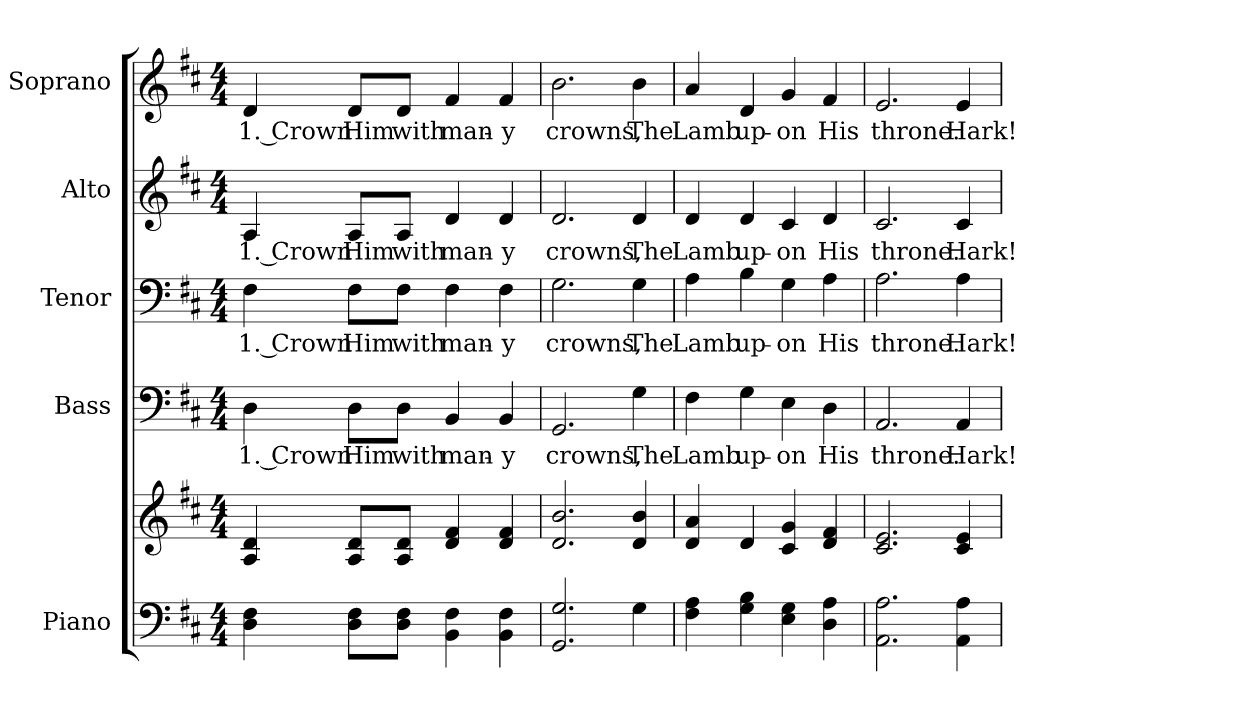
**kern	**kern	**kern	**text	**kern	**text	**kern	**text	**kern	**text
*part5	*part5	*part4	*part4	*part3	*part3	*part2	*part2	*part1	*part1
*staff6	*staff5	*staff4	*staff4	*staff3	*staff3	*staff2	*staff2	*staff1	*staff1
*I"Piano	*	*I"Bass	*	*I"Tenor	*	*I"Alto	*	*I"Soprano	*
*I'Pno.	*	*I'B.	*	*I'T.	*	*I'A.	*	*I'S.	*
!!LO:PB:g=z
*clefF4	*clefG2	*clefF4	*	*clefF4	*	*clefG2	*	*clefG2	*
*k[f#c#]	*k[f#c#]	*k[f#c#]	*	*k[f#c#]	*	*k[f#c#]	*	*k[f#c#]	*
*D:	*D:	*D:	*	*D:	*	*D:	*	*D:	*
*M4/4	*M4/4	*M4/4	*	*M4/4	*	*M4/4	*	*M4/4	*
*MM130	*MM130	*MM130	*	*MM130	*	*MM130	*	*MM130	*
=1	=1	=1	=1	=1	=1	=1	=1	=1	=1
!	!	!	!LO:LY:b:color=#000000	!	!	!	!	!	!
!	!	!	!	!	!LO:LY:b:color=#000000	!	!	!	!
!	!	!	!	!	!	!	!LO:LY:b:color=#000000	!	!
!	!	!	!	!	!	!	!	!	!LO:LY:b:color=#000000
4Di\ 4F#i	4Ai/ 4di	4Di\	1. Crown	4F#i\	1. Crown	4Ai/	1. Crown	4di/	1. Crown
!	!	!	!LO:LY:b:color=#000000	!	!	!	!	!	!
!	!	!	!	!	!LO:LY:b:color=#000000	!	!	!	!
!	!	!	!	!	!	!	!LO:LY:b:color=#000000	!	!
!	!	!	!	!	!	!	!	!	!LO:LY:b:color=#000000
8Di\ 8F#i\L	8Ai/ 8di/L	8Di\L	Him	8F#i\L	Him	8Ai/L	Him	8di/L	Him
!	!	!	!LO:LY:b:color=#000000	!	!	!	!	!	!
!	!	!	!	!	!LO:LY:b:color=#000000	!	!	!	!
!	!	!	!	!	!	!	!LO:LY:b:color=#000000	!	!
!	!	!	!	!	!	!	!	!	!LO:LY:b:color=#000000
8Di\ 8F#i\J	8Ai/ 8di/J	8Di\J	with	8F#i\J	with	8Ai/J	with	8di/J	with
!	!	!	!LO:LY:b:color=#000000	!	!	!	!	!	!
!	!	!	!	!	!LO:LY:b:color=#000000	!	!	!	!
!	!	!	!	!	!	!	!LO:LY:b:color=#000000	!	!
!	!	!	!	!	!	!	!	!	!LO:LY:b:color=#000000
4BBi\ 4F#i	4di/ 4f#i	4BBi/	man-	4F#i\	man-	4di/	man-	4f#i/	man-
!	!	!	!LO:LY:b:color=#000000	!	!	!	!	!	!
!	!	!	!	!	!LO:LY:b:color=#000000	!	!	!	!
!	!	!	!	!	!	!	!LO:LY:b:color=#000000	!	!
!	!	!	!	!	!	!	!	!	!LO:LY:b:color=#000000
4BBi\ 4F#i	4di/ 4f#i	4BBi/	-y	4F#i\	-y	4di/	-y	4f#i/	-y
=2	=2	=2	=2	=2	=2	=2	=2	=2	=2
!	!	!	!LO:LY:b:color=#000000	!	!	!	!	!	!
!	!	!	!	!	!LO:LY:b:color=#000000	!	!	!	!
!	!	!	!	!	!	!	!LO:LY:b:color=#000000	!	!
!	!	!	!	!	!	!	!	!	!LO:LY:b:color=#000000
2.GGi/ 2.Gi	2.di/ 2.bi	2.GGi/	crowns,	2.Gi\	crowns,	2.di/	crowns,	2.bi\	crowns,
!	!	!	!LO:LY:b:color=#000000	!	!	!	!	!	!
!	!	!	!	!	!LO:LY:b:color=#000000	!	!	!	!
!	!	!	!	!	!	!	!LO:LY:b:color=#000000	!	!
!	!	!	!	!	!	!	!	!	!LO:LY:b:color=#000000
4Gi\	4di/ 4bi	4Gi\	The	4Gi\	The	4di/	The	4bi\	The
!!LO:PB:g=z
=3	=3	=3	=3	=3	=3	=3	=3	=3	=3
!	!	!	!LO:LY:b:color=#000000	!	!	!	!	!	!
!	!	!	!	!	!LO:LY:b:color=#000000	!	!	!	!
!	!	!	!	!	!	!	!LO:LY:b:color=#000000	!	!
!	!	!	!	!	!	!	!	!	!LO:LY:b:color=#000000
4F#i\ 4Ai	4di/ 4ai	4F#i\	Lamb	4Ai\	Lamb	4di/	Lamb	4ai/	Lamb
!	!	!	!LO:LY:b:color=#000000	!	!	!	!	!	!
!	!	!	!	!	!LO:LY:b:color=#000000	!	!	!	!
!	!	!	!	!	!	!	!LO:LY:b:color=#000000	!	!
!	!	!	!	!	!	!	!	!	!LO:LY:b:color=#000000
4Gi\ 4Bi	4di/	4Gi\	up-	4Bi\	up-	4di/	up-	4di/	up-
!	!	!	!LO:LY:b:color=#000000	!	!	!	!	!	!
!	!	!	!	!	!LO:LY:b:color=#000000	!	!	!	!
!	!	!	!	!	!	!	!LO:LY:b:color=#000000	!	!
!	!	!	!	!	!	!	!	!	!LO:LY:b:color=#000000
4Ei\ 4Gi	4c#i/ 4gi	4Ei\	-on	4Gi\	-on	4c#i/	-on	4gi/	-on
!	!	!	!LO:LY:b:color=#000000	!	!	!	!	!	!
!	!	!	!	!	!LO:LY:b:color=#000000	!	!	!	!
!	!	!	!	!	!	!	!LO:LY:b:color=#000000	!	!
!	!	!	!	!	!	!	!	!	!LO:LY:b:color=#000000
4Di\ 4Ai	4di/ 4f#i	4Di\	His	4Ai\	His	4di/	His	4f#i/	His
=4	=4	=4	=4	=4	=4	=4	=4	=4	=4
!	!	!	!LO:LY:b:color=#000000	!	!	!	!	!	!
!	!	!	!	!	!LO:LY:b:color=#000000	!	!	!	!
!	!	!	!	!	!	!	!LO:LY:b:color=#000000	!	!
!	!	!	!	!	!	!	!	!	!LO:LY:b:color=#000000
2.AAi\ 2.Ai	2.c#i/ 2.ei	2.AAi/	throne.	2.Ai\	throne.	2.c#i/	throne.	2.ei/	throne.
!	!	!	!LO:LY:b:color=#000000	!	!	!	!	!	!
!	!	!	!	!	!LO:LY:b:color=#000000	!	!	!	!
!	!	!	!	!	!	!	!LO:LY:b:color=#000000	!	!
!	!	!	!	!	!	!	!	!	!LO:LY:b:color=#000000
4AAi\ 4Ai	4c#i/ 4ei	4AAi/	Hark!	4Ai\	Hark!	4c#i/	Hark!	4ei/	Hark!
=	=	=	=	=	=	=	=	=	=
*-	*-	*-	*-	*-	*-	*-	*-	*-	*-
